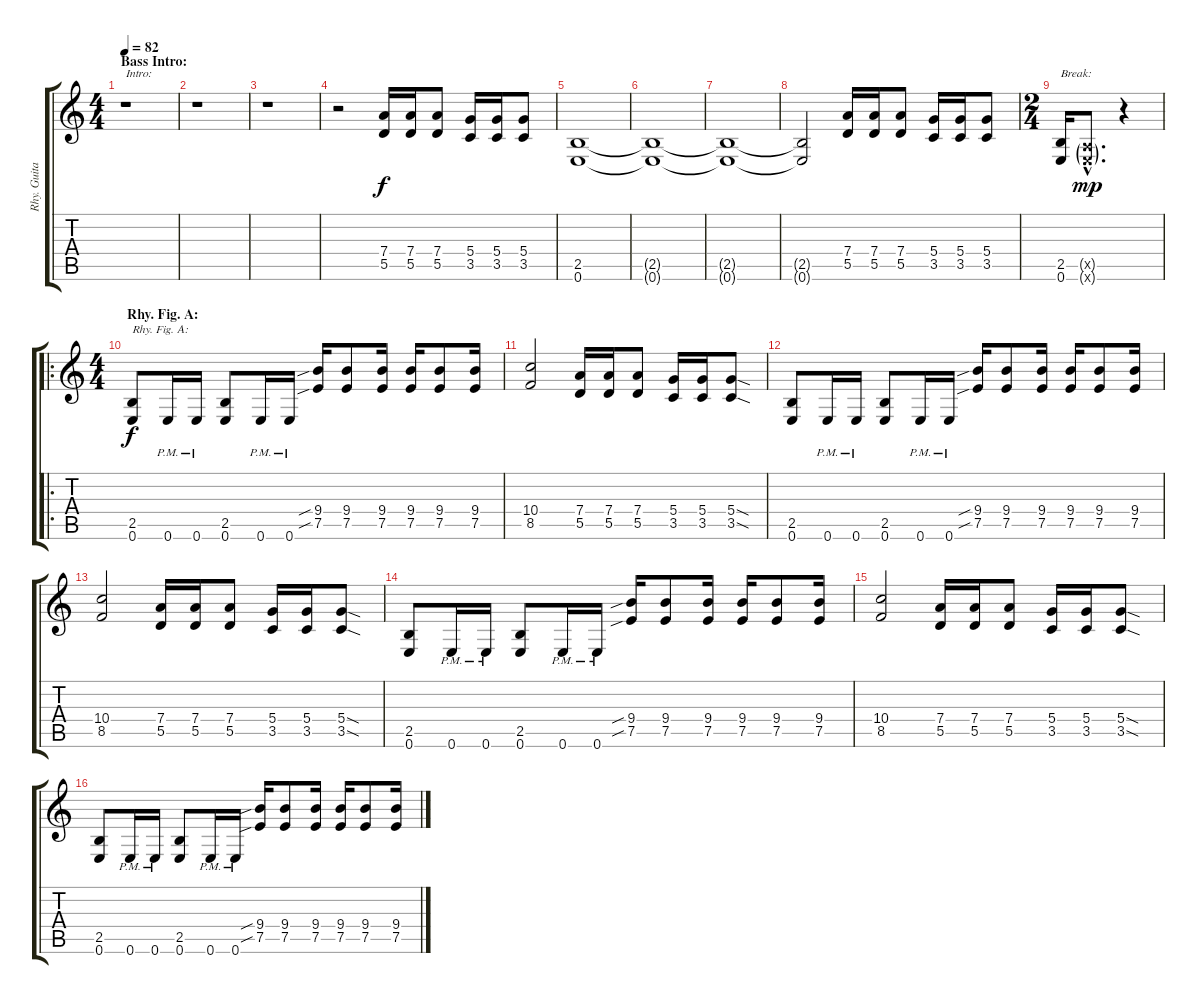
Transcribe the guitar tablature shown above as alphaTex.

\track ("Rhy. Guitar 2" "Rhy. Guita") {instrument distortionguitar}
\staff {score tabs}
\tuning (E4 B3 G3 D3 A2 E2) {hide}
\ts (4 4)
\section ("" "Bass Intro:")
\tempo 82
\clef g2
\ks c
r.1{txt "Intro:" dy f instrument distortionguitar} |
r.1 |
r.1 |
r.2 (7.4 5.5).16 (7.4 5.5).16 (7.4 5.5).8 (5.4 3.5).16 (5.4 3.5).16 (5.4 3.5).8 |
(2.5 0.6).1 |
(2.5{t} 0.6{t}).1 |
(2.5{t} 0.6{t}).1 |
(2.5{t} 0.6{t}).2 (7.4 5.5).16 (7.4 5.5).16 (7.4 5.5).8 (5.4 3.5).16 (5.4 3.5).16 (5.4 3.5).8 |
\ts (2 4)
(2.5 0.6).16{txt "Break:"} (0.5{g hac x} 0.6{g hac x}).8{d dy mp} r.4 |
\ro
\ts (4 4)
\section ("" "Rhy. Fig. A:")
(2.5 0.6).8{txt "Rhy. Fig. A:" dy f} 0.6{pm}.16 0.6{pm}.16 (2.5 0.6).8 0.6{pm}.16 0.6{pm}.16 (9.4{sib} 7.5{sib}).16 (9.4 7.5).8 (9.4 7.5).16 (9.4 7.5).16 (9.4 7.5).8 (9.4 7.5).16 |
(10.4 8.5).2 (7.4 5.5).16 (7.4 5.5).16 (7.4 5.5).8 (5.4 3.5).16 (5.4 3.5).16 (5.4{sod} 3.5{sod}).8 |
(2.5 0.6).8 0.6{pm}.16 0.6{pm}.16 (2.5 0.6).8 0.6{pm}.16 0.6{pm}.16 (9.4{sib} 7.5{sib}).16 (9.4 7.5).8 (9.4 7.5).16 (9.4 7.5).16 (9.4 7.5).8 (9.4 7.5).16 |
(10.4 8.5).2 (7.4 5.5).16 (7.4 5.5).16 (7.4 5.5).8 (5.4 3.5).16 (5.4 3.5).16 (5.4{sod} 3.5{sod}).8 |
(2.5 0.6).8 0.6{pm}.16 0.6{pm}.16 (2.5 0.6).8 0.6{pm}.16 0.6{pm}.16 (9.4{sib} 7.5{sib}).16 (9.4 7.5).8 (9.4 7.5).16 (9.4 7.5).16 (9.4 7.5).8 (9.4 7.5).16 |
(10.4 8.5).2 (7.4 5.5).16 (7.4 5.5).16 (7.4 5.5).8 (5.4 3.5).16 (5.4 3.5).16 (5.4{sod} 3.5{sod}).8 |
(2.5 0.6).8 0.6{pm}.16 0.6{pm}.16 (2.5 0.6).8 0.6{pm}.16 0.6{pm}.16 (9.4{sib} 7.5{sib}).16 (9.4 7.5).8 (9.4 7.5).16 (9.4 7.5).16 (9.4 7.5).8 (9.4 7.5).16
